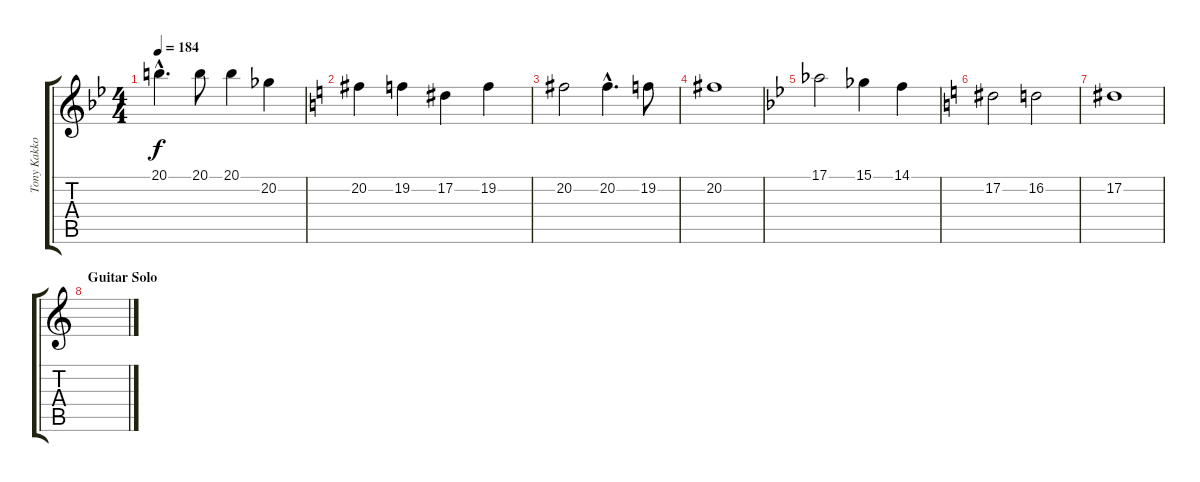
\track ("Tony Kakko - Vocals" "Tony Kakko") {instrument lead3calliope}
\staff {score tabs}
\tuning (Eb4 Bb3 Gb3 Db3 Ab2 Eb2) {hide}
\ts (4 4)
\tempo 184
\clef g2
\ks gminor
20.1{hac}.4{d dy f} 20.1.8 20.1.4 20.2.4 |
\ks c
20.2.4 19.2.4 17.2.4 19.2.4 |
20.2.2 20.2{hac}.4{d} 19.2.8 |
20.2.1 |
\ks gminor
17.1.2 15.1.4 14.1.4 |
\ks c
17.2.2 16.2.2 |
17.2.1 |
\section ("" "Guitar Solo ")
